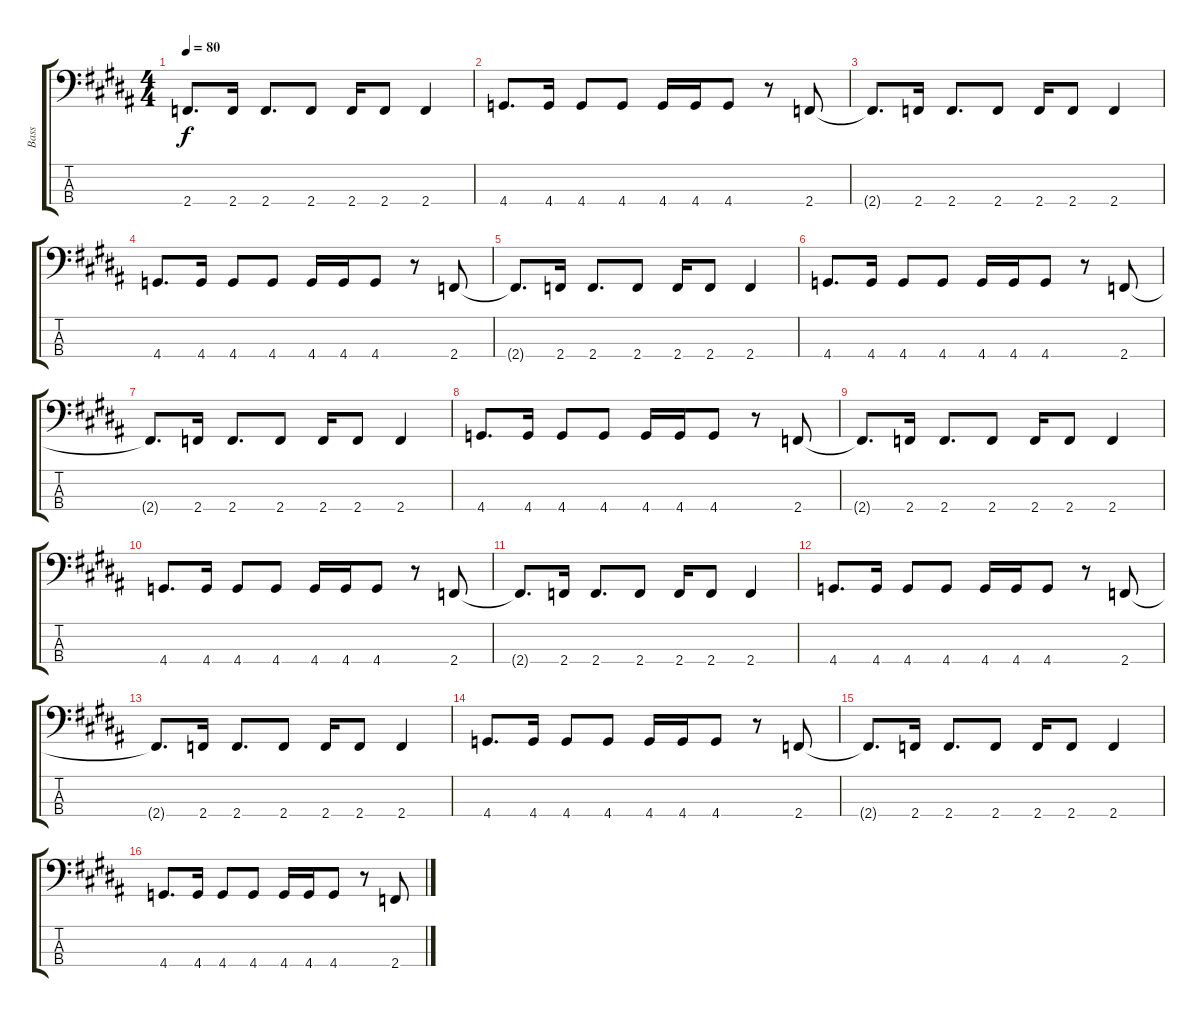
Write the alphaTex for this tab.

\track ("Bass" "Bass") {instrument electricbassfinger}
\staff {score tabs}
\tuning (Gb2 Db2 Ab1 Eb1) {hide}
\ts (4 4)
\tempo 80
\clef f4
\ks b
2.4{t}.8{d dy f} 2.4.16 2.4.8{d} 2.4.8 2.4.16 2.4.8 2.4.4 |
4.4.8{d} 4.4.16 4.4.8 4.4.8 4.4.16 4.4.16 4.4.8 r.8 2.4.8 |
2.4{t}.8{d} 2.4.16 2.4.8{d} 2.4.8 2.4.16 2.4.8 2.4.4 |
4.4.8{d} 4.4.16 4.4.8 4.4.8 4.4.16 4.4.16 4.4.8 r.8 2.4.8 |
2.4{t}.8{d} 2.4.16 2.4.8{d} 2.4.8 2.4.16 2.4.8 2.4.4 |
4.4.8{d} 4.4.16 4.4.8 4.4.8 4.4.16 4.4.16 4.4.8 r.8 2.4.8 |
2.4{t}.8{d} 2.4.16 2.4.8{d} 2.4.8 2.4.16 2.4.8 2.4.4 |
4.4.8{d} 4.4.16 4.4.8 4.4.8 4.4.16 4.4.16 4.4.8 r.8 2.4.8 |
2.4{t}.8{d} 2.4.16 2.4.8{d} 2.4.8 2.4.16 2.4.8 2.4.4 |
4.4.8{d} 4.4.16 4.4.8 4.4.8 4.4.16 4.4.16 4.4.8 r.8 2.4.8 |
2.4{t}.8{d} 2.4.16 2.4.8{d} 2.4.8 2.4.16 2.4.8 2.4.4 |
4.4.8{d} 4.4.16 4.4.8 4.4.8 4.4.16 4.4.16 4.4.8 r.8 2.4.8 |
2.4{t}.8{d} 2.4.16 2.4.8{d} 2.4.8 2.4.16 2.4.8 2.4.4 |
4.4.8{d} 4.4.16 4.4.8 4.4.8 4.4.16 4.4.16 4.4.8 r.8 2.4.8 |
2.4{t}.8{d} 2.4.16 2.4.8{d} 2.4.8 2.4.16 2.4.8 2.4.4 |
4.4.8{d} 4.4.16 4.4.8 4.4.8 4.4.16 4.4.16 4.4.8 r.8 2.4.8
